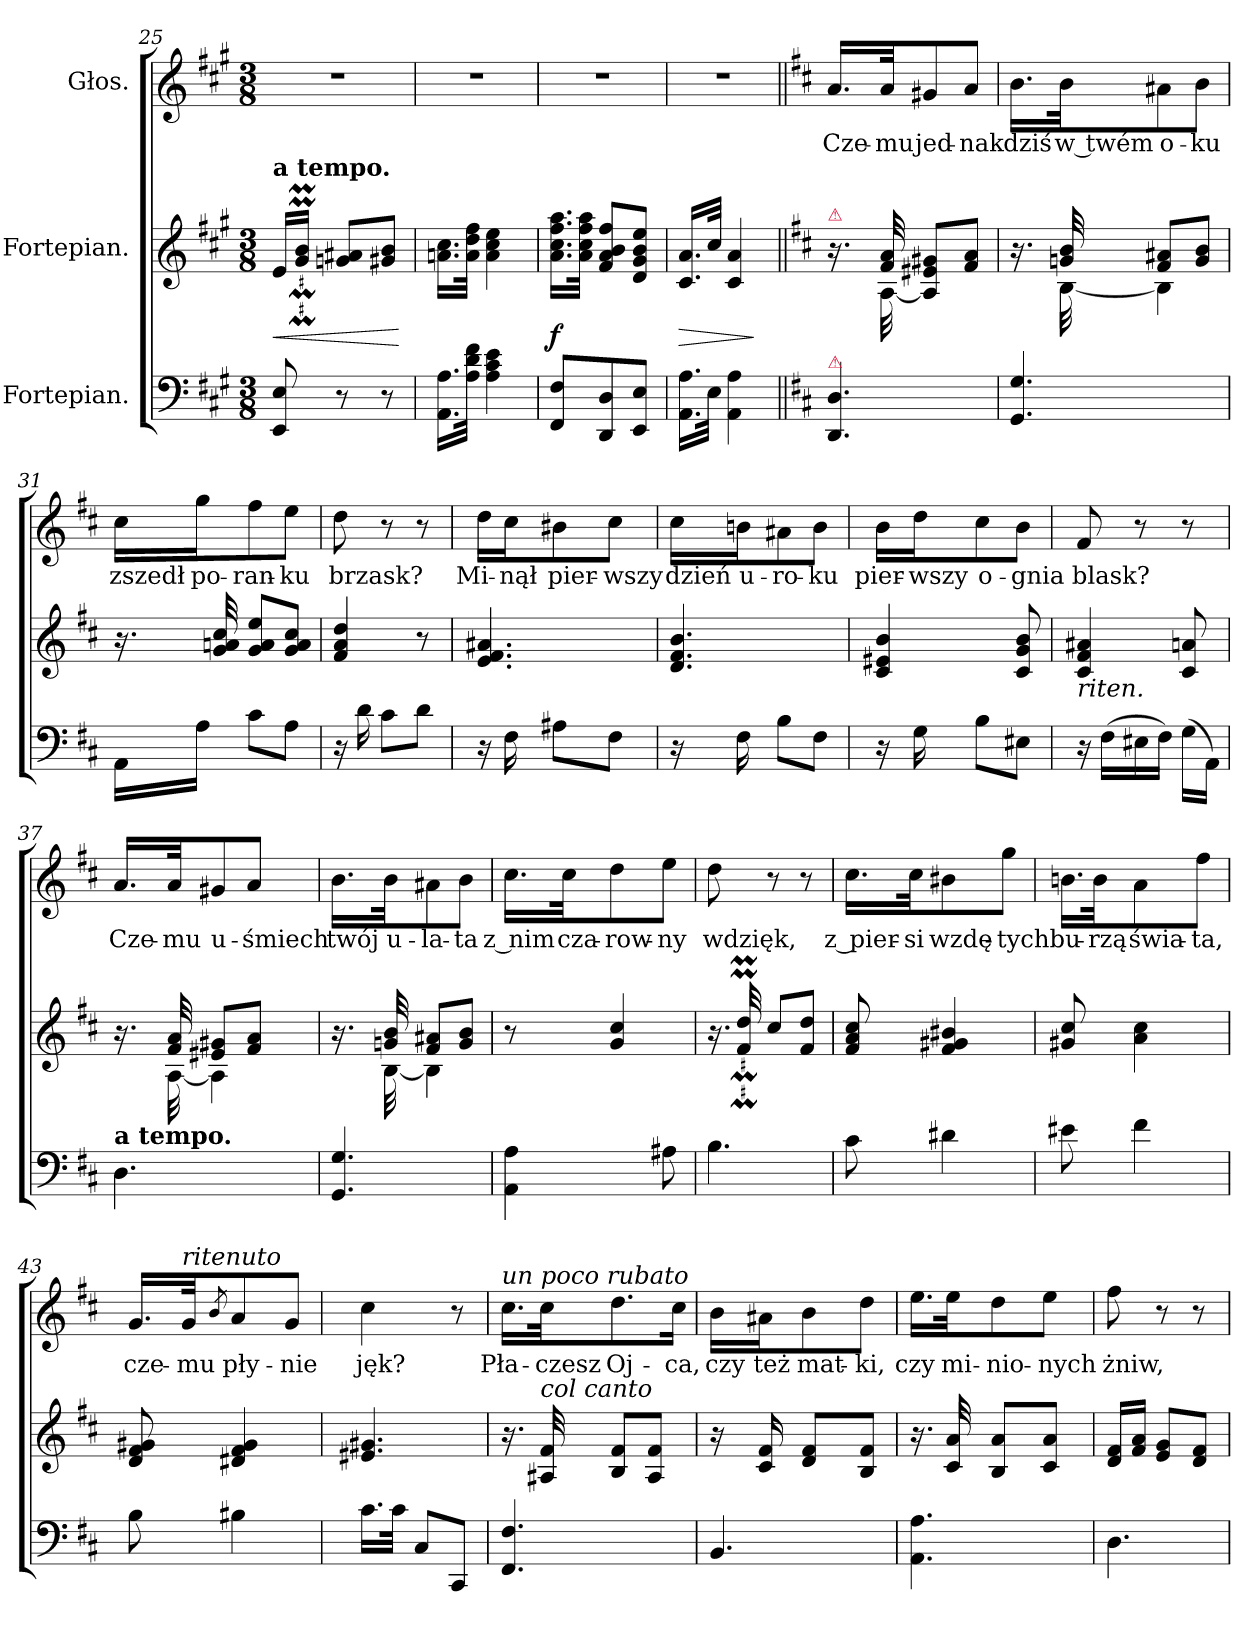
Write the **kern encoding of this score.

**kern	**kern	**dynam	**kern	**text
*part3	*part2	*part2	*part1	*part1
*staff3	*staff2	*staff2	*staff1	*staff1
*I"Fortepian.	*I"Fortepian.	*	*I"Głos.	*
*clefF4	*clefG2	*	*clefG2	*
*k[f#c#g#]	*k[f#c#g#]	*	*k[f#c#g#]	*
*A:	*A:	*	*A:	*
*M3/8	*M3/8	*	*M3/8	*
=25	=25	=25	=25	=25
!	!LO:TX:a:B:t=a tempo.	!	!	!
!	!	!LO:HP:b	!	!
8EE/ 8E/	16e/LL	<	4.r	.
.	16g#M/ 16bM/JJ	.	.	.
8r	8gn/ 8a#X/L	.	.	.
8r	8g#X/ 8b/J	.	.	.
.	.	[	.	.
=26	=26	=26	=26	=26
16.AA\ 16.A\LL	16.an\ 16.cc#\LL	.	4.r	.
32A\ 32d\ 32f#\JJk	32a\ 32dd\ 32ff#\JJk	.	.	.
4A\ 4c#\ 4e\	4a\ 4cc#\ 4ee\	.	.	.
=27	=27	=27	=27	=27
8FF#/ 8F#/L	16.a\ 16.cc#\ 16.ff#\ 16.aa\LL	f	4.r	.
.	32a\ 32cc#\ 32ff#\ 32aa\JJk	.	.	.
8DD/ 8D/	8f#/ 8a/ 8b/ 8ff#/L	.	.	.
8EE/ 8E/J	8d/ 8g#/ 8b/ 8ee/J	.	.	.
=28	=28	=28	=28	=28
!	!	!LO:HP:b	!	!
16.AA\ 16.A\LL	16.c#/ 16.a/LL	>	4.r	.
32E\JJk	32cc#/JJk	.	.	.
4AA\ 4A\	4c#/ 4a/	.	.	.
.	.	]	.	.
=29||	=29||	=29||	=29||	=29||
*k[f#c#]	*k[f#c#]	*	*k[f#c#]	*
*	*^	*	*	*
!	!LO:TX:a:color=crimson:t=⚠	!	!	!	!
!LO:TX:a:color=crimson:t=⚠	!	!	!	!	!
4.DD/ 4.D/	16.r	16.ryy	.	16.a/LL	Cze-
.	32f#/ 32a/	[32A\	.	32a/Jk	-mu
.	8A]/ 8e#X/ 8g#X/L	4ryy	.	8g#X/	jed-
.	8f#/ 8a/J	.	.	8a/J	-nak
=30	=30	=30	=30	=30	=30
4.GG/ 4.G/	16.r	16.ryy	.	16.b\LL	dziś
.	32gn/ 32b/	[32B\	.	32b\Jk	w twém
.	8f#/ 8a#X/L	4B\]	.	8a#X\	o-
.	8g/ 8b/J	.	.	8b\J	-ku
*	*v	*v	*	*	*
=31	=31	=31	=31	=31
16AA\LL	16.r	.	16cc#\LL	zszedł
16A\JJ	.	.	16gg\J	po-
.	32g/ 32an/ 32cc#/	.	.	.
8c#\L	8g/ 8a/ 8ee/L	.	8ff#\	-ran-
8A\J	8g/ 8a/ 8cc#/J	.	8ee\J	-ku
=32	=32	=32	=32	=32
16r	4f#/ 4a/ 4dd/	.	8dd\	brzask?
16d\	.	.	.	.
8c#\L	.	.	8r	.
8d\J	8r	.	8r	.
=33	=33	=33	=33	=33
16r	4.e/ 4.f#/ 4.a#X/	.	16dd\LL	Mi-
16F#\	.	.	16cc#\J	-nął
8A#X\L	.	.	8b#X\	pier-
8F#\J	.	.	8cc#\J	-wszy
=34	=34	=34	=34	=34
16r	4.d/ 4.f#/ 4.b/	.	16cc#\LL	dzień
16F#\	.	.	16bn\J	u-
8B\L	.	.	8a#X\	-ro-
8F#\J	.	.	8b\J	-ku
=35	=35	=35	=35	=35
16r	4c#/ 4e#X/ 4b/	.	16b\LL	pier-
16G\	.	.	16dd\J	-wszy
8B\L	.	.	8cc#\	o-
8E#X\J	8c#/ 8g/ 8b/	.	8b\J	-gnia
=36	=36	=36	=36	=36
!	!LO:TX:b:i:t=riten.	!	!	!
16r	4c#/ 4f#/ 4a#X/	.	8f#/	blask?
(16F#\LL	.	.	.	.
16E#X\	.	.	8r	.
16F#\JJ)	.	.	.	.
(16G\LL	8c#/ 8an/	.	8r	.
16AA\JJ)	.	.	.	.
=37	=37	=37	=37	=37
*	*^	*	*	*
!	!LO:TX:b:B:t=a tempo.	!	!	!	!
4.D\	16.r	16.ryy	.	16.a/LL	Cze-
.	32f#/ 32a/	[32A\	.	32a/Jk	-mu
.	8e#X/ 8g#X/L	4A\]	.	8g#X/	u-
.	8f#/ 8a/J	.	.	8a/J	-śmiech
=38	=38	=38	=38	=38	=38
4.GG/ 4.G/	16.r	16.ryy	.	16.b\LL	twój
.	32gn/ 32b/	[32B\	.	32b\Jk	u-
.	8f#/ 8a#X/L	4B\]	.	8a#X\	-la-
.	8g/ 8b/J	.	.	8b\J	-ta
*	*v	*v	*	*	*
=39	=39	=39	=39	=39
4AA\ 4A\	8r	.	16.cc#\LL	z nim
.	.	.	32cc#\Jk	cza-
.	4g/ 4cc#/	.	8dd\	-row-
8A#X\	.	.	8ee\J	-ny
=40	=40	=40	=40	=40
4.B\	16.r	.	8dd\	wdzięk,
.	32f#M/ 32ddM/	.	.	.
.	8cc#/L	.	8r	.
.	8f#/ 8dd/J	.	8r	.
=41	=41	=41	=41	=41
8c#\	8f#/ 8a/ 8cc#/	.	16.cc#\LL	z pier-
.	.	.	32cc#\Jk	-si
4d#X\	4f#/ 4g#X/ 4b#X/	.	8b#X\	wzdę-
.	.	.	8gg\J	-tych
=42	=42	=42	=42	=42
8e#X\	8g#X/ 8cc#/	.	16.bn\LL	bu-
.	.	.	32b\Jk	-rzą
4f#\	4a\ 4cc#\	.	8a\	świa-
.	.	.	8ff#\J	-ta,
=43	=43	=43	=43	=43
8B\	8d/ 8f#/ 8g#X/	.	16.g/LL	cze-
!	!	!	!LO:TX:a:i:t=ritenuto	!
.	.	.	32g/Jk	-mu
.	.	.	8qb/	.
4B#X\	4d#X/ 4f#/ 4g#/	.	8a/	pły-
.	.	.	8g/J	-nie
=44	=44	=44	=44	=44
16.c#\LL	4.e#X/ 4.g#X/	.	4cc#\	jęk?
32c#\JJk	.	.	.	.
8C#/L	.	.	.	.
8CC#/J	.	.	8r	.
=45	=45	=45	=45	=45
!	!	!	!LO:TX:a:i:t=un poco rubato	!
4.FF#/ 4.F#/	16.r	.	16.cc#\LL	Pła-
!	!LO:TX:a:i:t=col canto	!	!	!
.	32A#X/ 32f#/	.	32cc#\Jk	-czesz
.	8B/ 8f#/L	.	8.dd\	Oj-
.	8A#/ 8f#/J	.	.	.
.	.	.	16cc#\Jk	-ca,
=46	=46	=46	=46	=46
4.BB/	16r	.	16b\LL	czy
.	16c#/ 16f#/	.	16a#X\J	też
.	8d/ 8f#/L	.	8b\	mat-
.	8B/ 8f#/J	.	8dd\J	-ki,
=47	=47	=47	=47	=47
4.AA\ 4.A\	16.r	.	16.ee\LL	czy
.	32c#/ 32a/	.	32ee\Jk	mi-
.	8B/ 8a/L	.	8dd\	-nio-
.	8c#/ 8a/J	.	8ee\J	-nych
=48	=48	=48	=48	=48
4.D\	16d/ 16f#/LL	.	8ff#\	żniw,
.	16f#/ 16a/JJ	.	.	.
.	8e/ 8g/L	.	8r	.
.	8d/ 8f#/J	.	8r	.
=	=	=	=	=
*-	*-	*-	*-	*-
